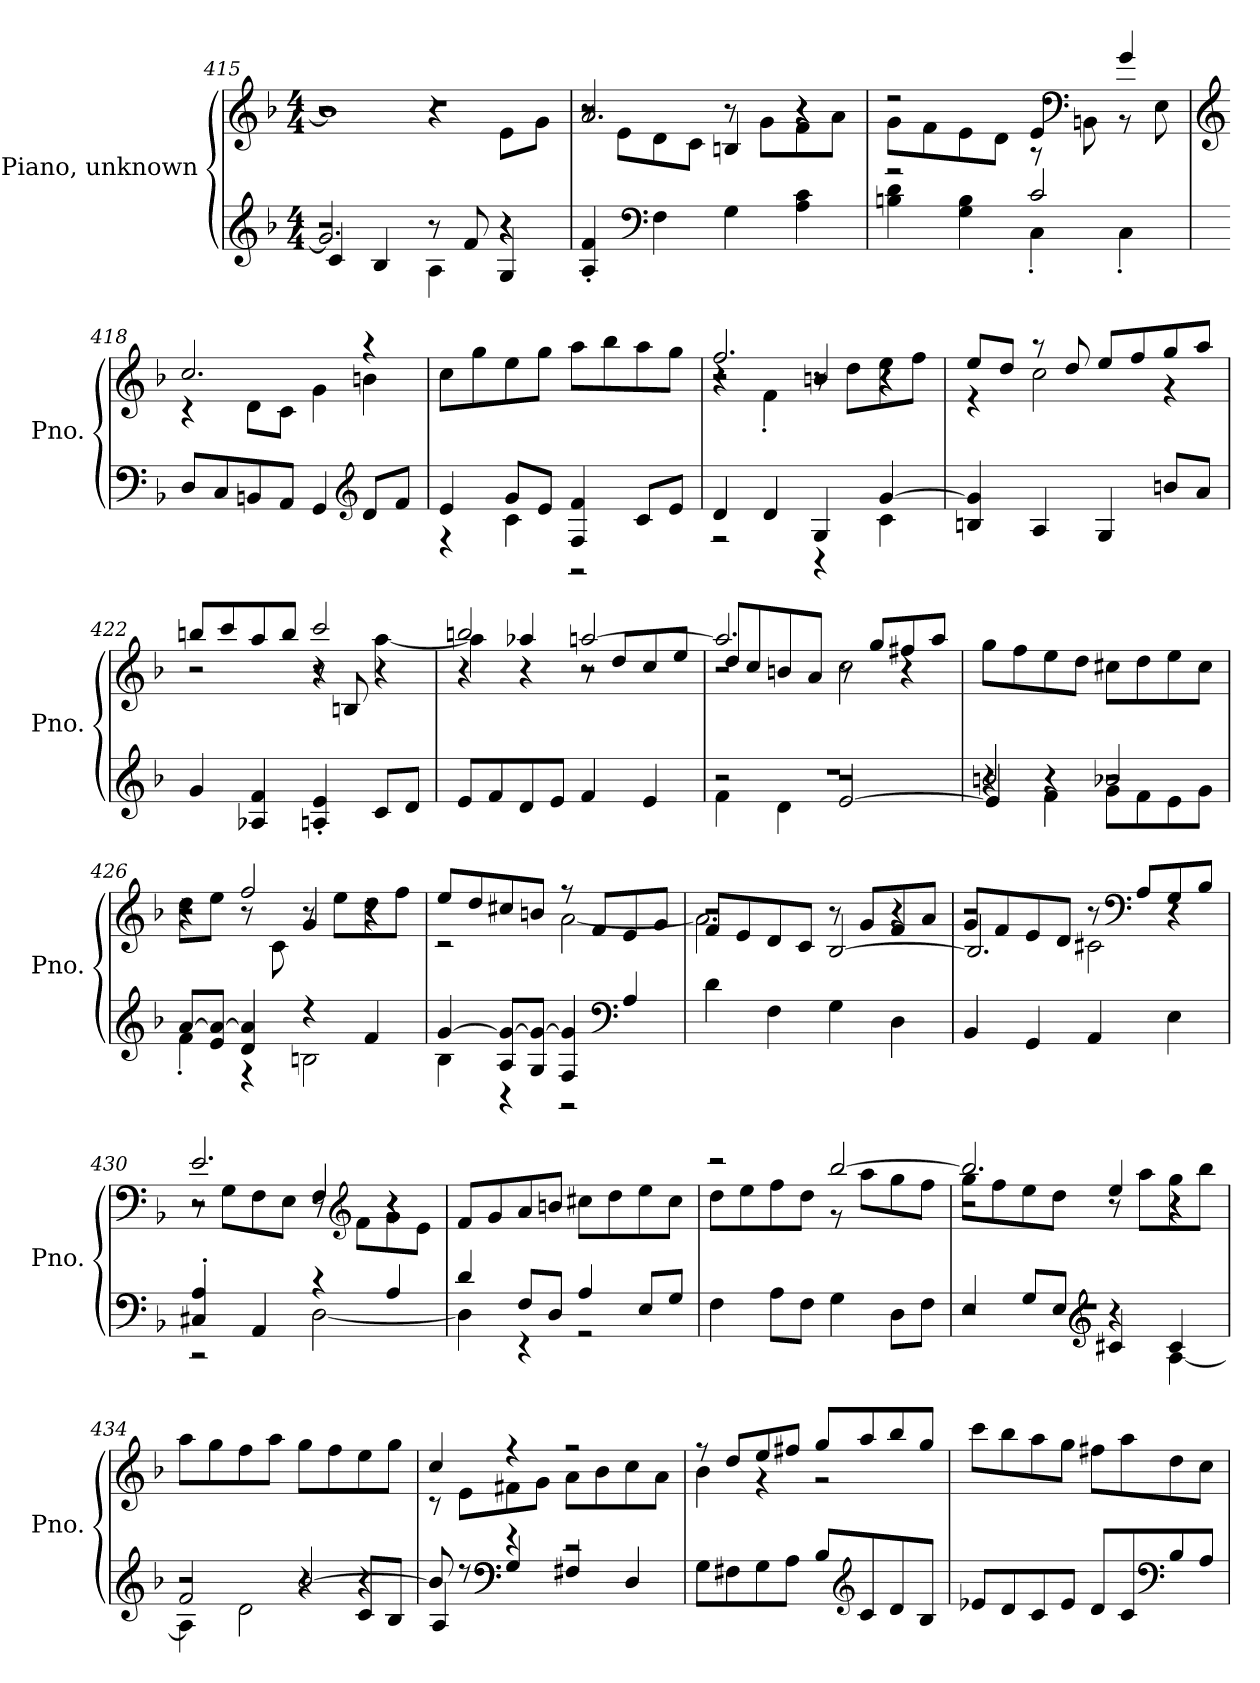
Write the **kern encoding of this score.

**kern	**kern
*part1	*part1
*staff2	*staff1
*I"Piano, unknown	*
*I'Pno.	*
*clefG2	*clefG2
*k[b-]	*k[b-]
*M4/4	*M4/4
=415	=415
*^	*^
*	*^	*	*^
2.g/]	2r	4c/	1r	2r	1b-]
.	.	4B-/	.	.	.
.	4A\	8r	.	4r	.
.	.	8f/	.	.	.
4r	4r	4G/	.	8e\L	.
.	.	.	.	8g\J	.
*v	*v	*v	*	*	*
=416	=416	=416	=416
4A/' 4f/'	2.a/	8r	2r
.	.	8e\L	.
*clefF4	*	*	*
4F\	.	8d\	.
.	.	8c\J	.
4G\	.	8r	4Bn/
.	.	8g\L	.
4A\ 4c\	4r	8f\	4r
.	.	8a\J	.
*	*	*v	*v
=417	=417	=417
*^	*	*
2r	4Bn\ 4d\	2r	8g\L
.	.	.	8f\
.	4G\ 4B\	.	8e\
.	.	.	8d\J
2c/	4C'\	4e/	8r
*	*	*clefF4	*
.	.	.	8BBn\
.	4C'\	4g/	8r
.	.	.	8E\
*v	*v	*	*
!!LO:LB:g=z	!!
=418	=418	=418
*	*clefG2	*
8D/L	2.cc/	4r
8C/	.	.
8BBn/	.	8d\L
8AA/J	.	8c\J
4GG/	.	4g\
*clefG2	*	*
8d/L	4r	4bn\
8f/J	.	.
*	*v	*v
=419	=419
*^	*
4e/	4r	8cc\L
.	.	8gg\
8g/L	4c\	8ee\
8e/J	.	8gg\J
4F/ 4f/	2r	8aa\L
.	.	8bb-\
8c/L	.	8aa\
8e/J	.	8gg\J
=420	=420	=420
*	*	*^
*	*	*	*^
4d/	2r	2.ff/	4r	2r
4d/	.	.	4f'\	.
4G/	4r	.	8r	4bn/
.	.	.	8dd\L	.
[4g/	4c\	4r	8ee\	4r
.	.	.	8ff\J	.
*v	*v	*	*	*
*	*	*v	*v
=421	=421	=421
4Bn/ 4g/]	8ee/L	4r
.	8dd/J	.
4A/	8r	2cc\
.	8dd/	.
4G/	8ee/L	.
.	8ff/	.
8bn/L	8gg/	4r
8a/J	8aa/J	.
!!LO:LB:g=z
=422	=422	=422
*	*	*^
4g/	2r	2r	8bbn/L
.	.	.	8ccc/
4A-X/ 4f/	.	.	8aa/
.	.	.	8bb/J
4An/' 4e/'	2ccc/	4r	8r
.	.	.	8Bn/
8c/L	.	[4aa\	4r
8d/J	.	.	.
=423	=423	=423	=423
8e/L	2bbn/	4aa\]	4r
8f/	.	.	.
8d/	.	4r	4aa-X/
8e/J	.	.	.
4f/	[2aan/	2r	8r
.	.	.	8dd/L
4e/	.	.	8cc/
.	.	.	8ee/J
=424	=424	=424	=424
*^	*	*	*
*	*^	*	*	*
1r	4f\	2r	2.aa/]	2r	8dd/L
.	.	.	.	.	8cc/
.	4d\	.	.	.	8bn/
.	.	.	.	.	8a/J
.	2r	[2e/	.	2cc\	8r
.	.	.	.	.	8gg/L
.	.	.	4r	.	8ff#X/
.	.	.	.	.	8aa/J
*	*	*	*v	*v	*v
=425	=425	=425	=425
2bn/	4r	4e/]	8gg\L
.	.	.	8ff\
.	4f\	4r	8ee\
.	.	.	8dd\J
2b-X/	8g\L	2r	8cc#X\L
.	8f\	.	8dd\
.	8e\	.	8ee\
.	8g\J	.	8cc#\J
*	*v	*v	*
!!LO:LB:g=z
=426	=426	=426
*	*	*^
*	*	*	*^
[8a/L	4f'\	4r	8dd\L	2r
8e/ 8a/_J	.	.	8ee\J	.
4d/ 4a/]	4r	2ff/	8r	.
.	.	.	8c\	.
4r	2Bn\	.	8r	4g/
.	.	.	8ee\L	.
4f/	.	4r	8dd\	4r
.	.	.	8ff\J	.
*	*	*	*v	*v
=427	=427	=427	=427
[4g/	4B-\	8ee/L	2r
.	.	8dd/	.
8A/ 8g/_L	4r	8cc#X/	.
8G/ 8g/_J	.	8bn/J	.
4F/ 4g/]	2r	8r	[2a\
.	.	8f/L	.
*clefF4	*	*	*
4A/	.	8e/	.
.	.	8g/J	.
*v	*v	*	*
=428	=428	=428
*	*	*^
4d\	8f/L	2.a\]	2r
.	8e/	.	.
4F\	8d/	.	.
.	8c/J	.	.
4G\	8r	.	[2B-/
.	8g/L	.	.
4D\	8f/	4r	.
.	8a/J	.	.
=429	=429	=429	=429
4BB-/	8g/L	2r	2.B-/]
.	8f/	.	.
4GG/	8e/	.	.
.	8d/J	.	.
4AA/	8r	2c#X\	.
*	*clefF4	*	*
.	8A/L	.	.
4E\	8G/	.	4r
.	8B-/J	.	.
!!LO:LB:g=z	!!	!!
=430	=430	=430	=430
*^	*	*	*
4C#X/' 4A/'	2r	2.e/	8r	2r
.	.	.	8G\L	.
4AA/	.	.	8F\	.
.	.	.	8E\J	.
4r	[2D\	.	8r	4F/
*	*	*clefG2	*	*
.	.	.	8f\L	.
4A/	.	4r	8g\	4r
.	.	.	8e\J	.
*	*	*v	*v	*v
=431	=431	=431
4d/	4D\]	8f/L
.	.	8g/
8F/L	4r	8a/
8D/J	.	8bn/J
4A/	2r	8cc#X\L
.	.	8dd\
8E/L	.	8ee\
8G/J	.	8cc#\J
*v	*v	*
=432	=432
*	*^
4F\	2r	8dd\L
.	.	8ee\
8A\L	.	8ff\
8F\J	.	8dd\J
4G\	[2bb-/	8r
.	.	8aa\L
8D\L	.	8gg\
8F\J	.	8ff\J
=433	=433	=433
*^	*	*^
*	*^	*	*	*
1r	2r	4E/	2.bb-/]	8gg\L	2r
.	.	.	.	8ff\	.
.	.	8G/L	.	8ee\	.
.	.	8E/J	.	8dd\J	.
*clefG2	*	*	*	*	*
.	4r	4c#X/	.	8r	4ee/
.	.	.	.	8aa\L	.
.	[4A\	4c#/	4r	8gg\	4r
.	.	.	.	8bb-\J	.
*	*	*	*v	*v	*v
!!LO:PB:g=z
=434	=434	=434	=434
2f/	4A\]	2r	8aa\L
.	.	.	8gg\
.	2d\	.	8ff\
.	.	.	8aa\J
[2b-/	.	4r	8gg\L
.	.	.	8ff\
.	4r	8c/L	8ee\
.	.	8B-/J	8gg\J
*	*v	*v	*
=435	=435	=435
*	*	*^
8b-/]	4A/	4cc/	8r
8r	.	.	8e\L
*clefF4	*	*	*
4r	4G/	4r	8f#X\
.	.	.	8g\J
2r	4F#X/	2r	8a\L
.	.	.	8b-\
.	4D/	.	8cc\
.	.	.	8a\J
*v	*v	*	*
=436	=436	=436
8G\L	8r	4b-\
8F#X\	8dd/L	.
8G\	8ee/	4r
8A\J	8ff#X/J	.
8B-/L	8gg/L	2r
*clefG2	*	*
8c/	8aa/	.
8d/	8bb-/	.
8B-/J	8gg/J	.
*	*v	*v
=437	=437
8e-X/L	8ccc\L
8d/	8bb-\
8c/	8aa\
8e-/J	8gg\J
8d/L	8ff#X\L
8c/	8aa\
*clefF4	*
8B-/	8dd\
8A/J	8cc\J
=	=
*-	*-
